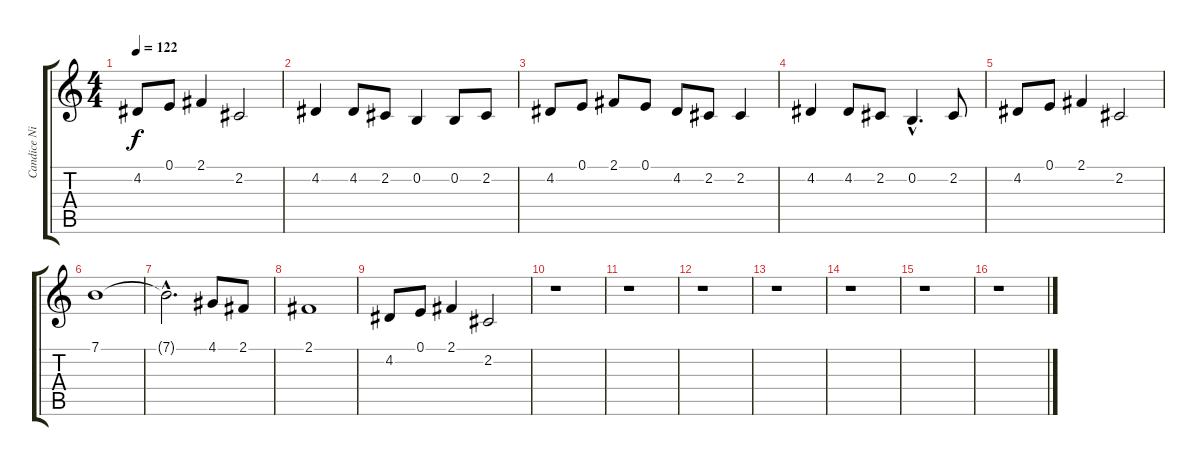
\track ("Candice Night" "Candice Ni") {instrument oboe}
\staff {score tabs}
\tuning (E4 B3 G3 D3 A2 E2) {hide}
\ts (4 4)
\tempo 122
\clef g2
\ks c
4.2.8{dy f} 0.1.8 2.1.4 2.2.2 |
4.2.4 4.2.8 2.2.8 0.2.4 0.2.8 2.2.8 |
4.2.8 0.1.8 2.1.8 0.1.8 4.2.8 2.2.8 2.2.4 |
4.2.4 4.2.8 2.2.8 0.2{hac}.4{d} 2.2.8 |
4.2.8 0.1.8 2.1.4 2.2.2 |
7.1.1 |
7.1{hac t}.2{d} 4.1.8 2.1.8 |
2.1.1 |
4.2.8 0.1.8 2.1.4 2.2.2 |
r.1 |
r.1 |
r.1 |
r.1 |
r.1 |
r.1 |
r.1
